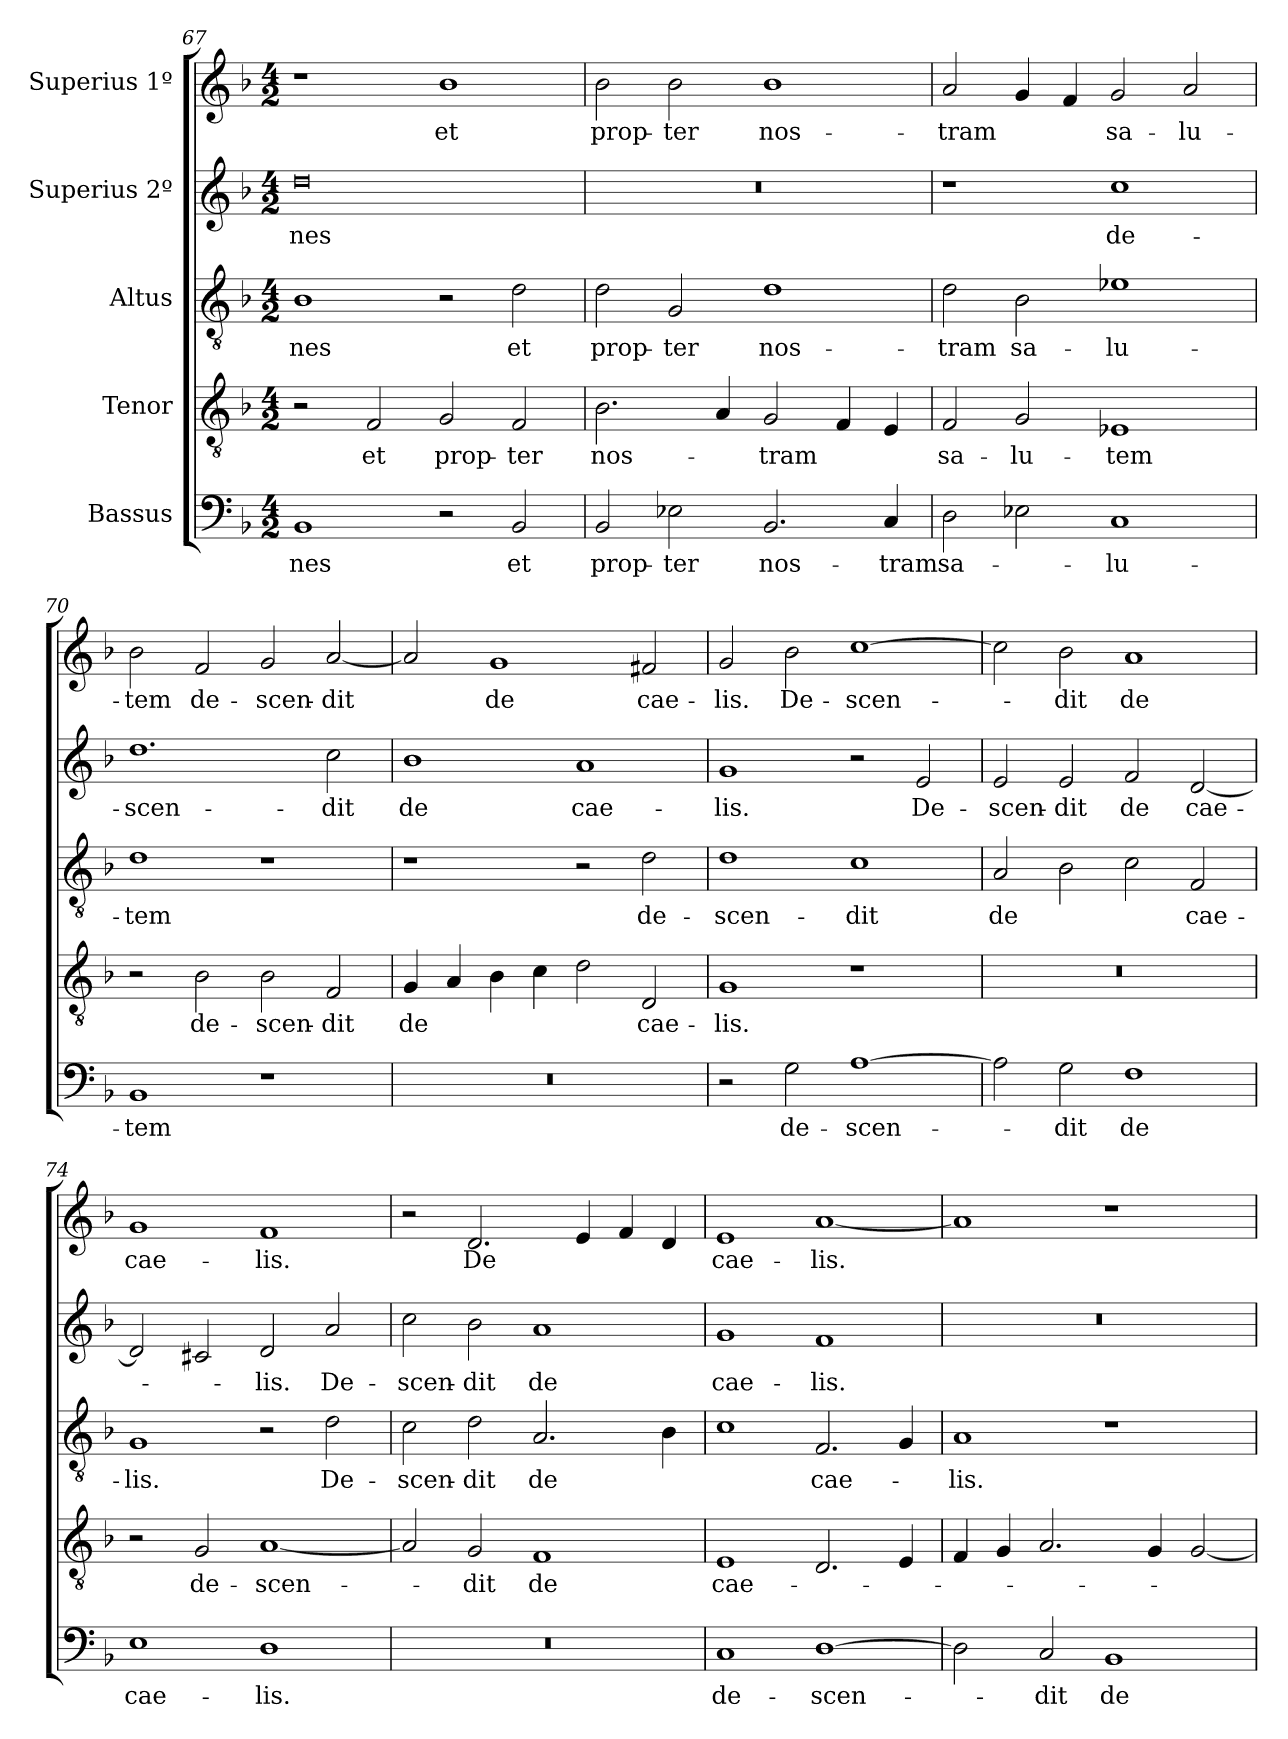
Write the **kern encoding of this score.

**kern	**text	**kern	**text	**kern	**text	**kern	**text	**kern	**text
*part5	*part5	*part4	*part4	*part3	*part3	*part2	*part2	*part1	*part1
*staff5	*staff5	*staff4	*staff4	*staff3	*staff3	*staff2	*staff2	*staff1	*staff1
*I"Bassus	*	*I"Tenor	*	*I"Altus	*	*I"Superius 2º	*	*I"Superius 1º	*
*clefF4	*	*clefGv2	*	*clefGv2	*	*clefG2	*	*clefG2	*
*k[b-]	*	*k[b-]	*	*k[b-]	*	*k[b-]	*	*k[b-]	*
*M4/2	*	*M4/2	*	*M4/2	*	*M4/2	*	*M4/2	*
=67	=67	=67	=67	=67	=67	=67	=67	=67	=67
1BB-/	-nes	2r	.	1B-\	-nes	0dd\	-nes	1r	.
.	.	2F/	et	.	.	.	.	.	.
2r	.	2G/	prop-	2r	.	.	.	1b-\	et
2BB-/	et	2F/	-ter	2d\	et	.	.	.	.
=68	=68	=68	=68	=68	=68	=68	=68	=68	=68
2BB-/	prop-	2.B-\	nos-	2d\	prop-	0r	.	2b-\	prop-
2E-X\	-ter	.	.	2G/	-ter	.	.	2b-\	-ter
.	.	4A/	.	.	.	.	.	.	.
2.BB-/	nos-	2G/	-tram	1d\	nos-	.	.	1b-\	nos-
.	.	4F/	.	.	.	.	.	.	.
4C/	-tram	4E/	.	.	.	.	.	.	.
=69	=69	=69	=69	=69	=69	=69	=69	=69	=69
2D\	sa-	2F/	sa-	2d\	-tram	1r	.	2a/	-tram
2E-X\	.	2G/	-lu-	2B-\	sa-	.	.	4g/	.
.	.	.	.	.	.	.	.	4f/	.
1C/	-lu-	1E-X/	-tem	1e-X\	-lu-	1cc\	de-	2g/	sa-
.	.	.	.	.	.	.	.	2a/	-lu-
=70	=70	=70	=70	=70	=70	=70	=70	=70	=70
1BB-/	-tem	2r	.	1d\	-tem	1.dd\	-scen-	2b-\	-tem
.	.	2B-\	de-	.	.	.	.	2f/	de-
1r	.	2B-\	-scen-	1r	.	.	.	2g/	-scen-
.	.	2F/	-dit	.	.	2cc\	-dit	[2a/	-dit
=71	=71	=71	=71	=71	=71	=71	=71	=71	=71
0r	.	4G/	de	1r	.	1b-\	de	2a/]	.
.	.	4A/	.	.	.	.	.	.	.
.	.	4B-\	.	.	.	.	.	1g/	de
.	.	4c\	.	.	.	.	.	.	.
.	.	2d\	.	2r	.	1a/	cae-	.	.
.	.	2D/	cae-	2d\	de-	.	.	2f#X/	cae-
=72	=72	=72	=72	=72	=72	=72	=72	=72	=72
2r	.	1G/	-lis.	1d\	-scen-	1g/	-lis.	2g/	-lis.
2G\	de-	.	.	.	.	.	.	2b-\	De-
[1A\	-scen-	1r	.	1c\	-dit	2r	.	[1cc\	-scen-
.	.	.	.	.	.	2e/	De-	.	.
=73	=73	=73	=73	=73	=73	=73	=73	=73	=73
2A\]	.	0r	.	2A/	de	2e/	-scen-	2cc\]	.
2G\	-dit	.	.	2B-\	.	2e/	-dit	2b-\	-dit
1F\	de	.	.	2c\	.	2f/	de	1a/	de
.	.	.	.	2F/	cae-	[2d/	cae-	.	.
=74	=74	=74	=74	=74	=74	=74	=74	=74	=74
1E\	cae-	2r	.	1G/	-lis.	2d/]	.	1g/	cae-
.	.	2G/	de-	.	.	2c#X/	.	.	.
1D\	-lis.	[1A/	-scen-	2r	.	2d/	-lis.	1f/	-lis.
.	.	.	.	2d\	De-	2a/	De-	.	.
=75	=75	=75	=75	=75	=75	=75	=75	=75	=75
0r	.	2A/]	.	2c\	-scen-	2cc\	-scen-	2r	.
.	.	2G/	-dit	2d\	-dit	2b-\	-dit	2.d/	De
.	.	1F/	de	2.A/	de	1a/	de	.	.
.	.	.	.	.	.	.	.	4e/	.
.	.	.	.	.	.	.	.	4f/	.
.	.	.	.	4B-\	.	.	.	4d/	.
=76	=76	=76	=76	=76	=76	=76	=76	=76	=76
1C/	de-	1E/	cae-	1c\	.	1g/	cae-	1e/	cae-
[1D\	-scen-	2.D/	.	2.F/	cae-	1f/	-lis.	[1a/	-lis.
.	.	4E/	.	4G/	.	.	.	.	.
=77	=77	=77	=77	=77	=77	=77	=77	=77	=77
2D\]	.	4F/	.	1A/	-lis.	0r	.	1a/]	.
.	.	4G/	.	.	.	.	.	.	.
2C/	-dit	2.A/	.	.	.	.	.	.	.
1BB-/	de	.	.	1r	.	.	.	1r	.
.	.	4G/	.	.	.	.	.	.	.
.	.	[2G/	.	.	.	.	.	.	.
=	=	=	=	=	=	=	=	=	=
*-	*-	*-	*-	*-	*-	*-	*-	*-	*-
